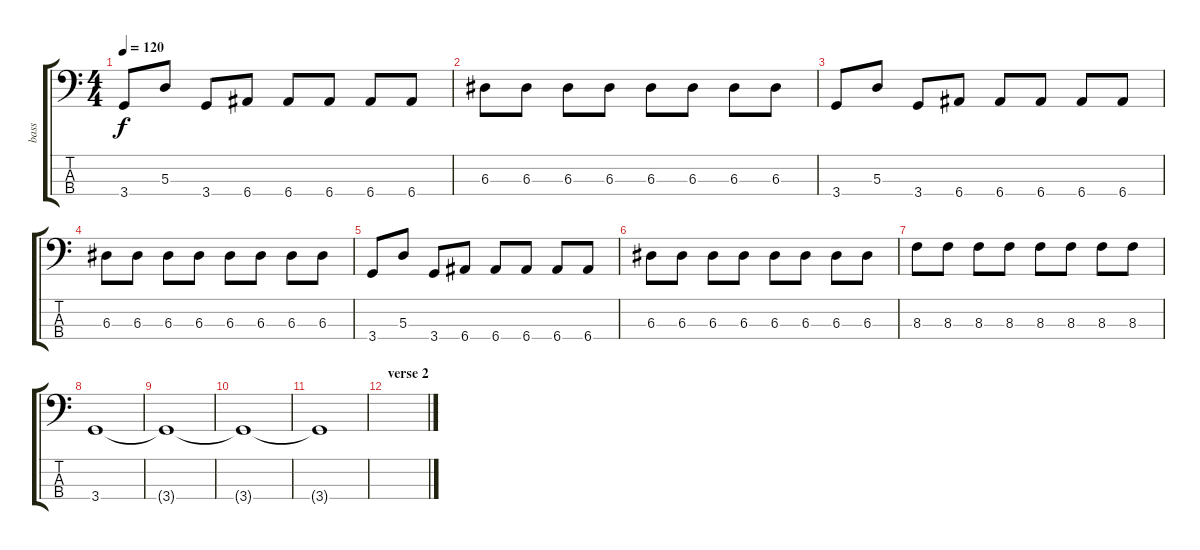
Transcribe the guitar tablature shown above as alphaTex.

\track ("bass" "bass") {instrument electricbassfinger}
\staff {score tabs}
\tuning (G2 D2 A1 E1) {hide}
\ts (4 4)
\tempo 120
\clef f4
\ks c
3.4.8{dy f} 5.3.8 3.4.8 6.4.8 6.4.8 6.4.8 6.4.8 6.4.8 |
6.3.8 6.3.8 6.3.8 6.3.8 6.3.8 6.3.8 6.3.8 6.3.8 |
3.4.8 5.3.8 3.4.8 6.4.8 6.4.8 6.4.8 6.4.8 6.4.8 |
6.3.8 6.3.8 6.3.8 6.3.8 6.3.8 6.3.8 6.3.8 6.3.8 |
3.4.8 5.3.8 3.4.8 6.4.8 6.4.8 6.4.8 6.4.8 6.4.8 |
6.3.8 6.3.8 6.3.8 6.3.8 6.3.8 6.3.8 6.3.8 6.3.8 |
8.3.8 8.3.8 8.3.8 8.3.8 8.3.8 8.3.8 8.3.8 8.3.8 |
3.4.1 |
3.4{t}.1 |
3.4{t}.1 |
3.4{t}.1 |
\section ("" "verse 2")
